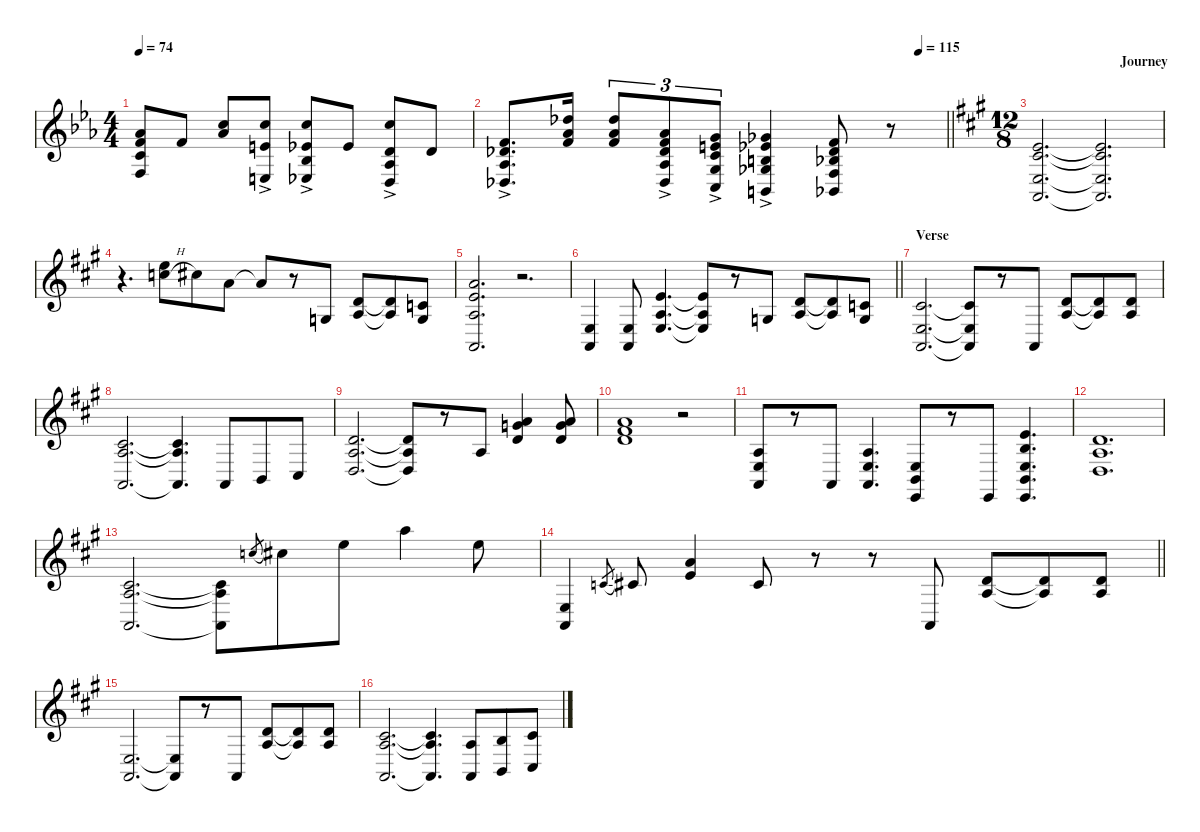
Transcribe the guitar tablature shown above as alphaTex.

\defaultSystemsLayout 4
\hideDynamics
\bracketExtendMode nobrackets
\singleTrackTrackNamePolicy hidden
\multiTrackTrackNamePolicy hidden
\firstSystemTrackNameMode fullname
\otherSystemsTrackNameOrientation horizontal
\track ("KEYBOARD" "org.") {instrument churchorgan}
\staff {score}
\tuning (E4 B3 G3 D3 A2 E2)
\ts (4 4)
\tempo 74
\clef g2
\ks eb
(9.2{acc b} 10.3{acc forcenatural} 10.4{acc forcenatural} 8.5{acc forcenatural}).8{dy f beam Up} 10.3{acc forcenatural}.8{beam Up} (8.1{acc forcenatural} 9.2{acc b}).8{beam Up} (8.1{ac acc forcenatural} 9.3{ac acc forcenatural} 7.5{ac acc forcenatural}).8{beam Up} (8.1{ac acc forcenatural} 8.3{ac acc b} 8.4{ac acc b} 6.5{ac acc b}).8{beam Up} 8.3{acc b}.8{beam Up} (8.1{ac acc forcenatural} 7.3{ac acc forcenatural} 6.4{ac acc b} 5.5{ac acc forcenatural}).8{beam Up} 7.3{acc forcenatural}.8{beam Up} |
\tempo (115 0.9375)
\barLineRight lightlight
(6.2{ac acc forcenatural} 6.3{ac acc b} 6.4{ac acc b} 4.5{ac acc b}).8{d beam Up} (9.1{acc b} 9.2{acc b} 10.3{acc forcenatural}).16{beam Up} (9.1{acc b} 9.2{acc b} 10.3{acc forcenatural}).8{tu (3 2) beam Up} (9.2{ac acc b} 10.3{ac acc forcenatural} 11.4{ac acc b} 11.5{ac acc b} 9.6{ac acc b}).8{tu (3 2) beam Up} (8.2{ac acc forcenatural} 9.3{ac acc forcenatural} 10.4{ac acc forcenatural} 10.5{ac acc forcenatural} 8.6{ac acc forcenatural}).8{tu (3 2) beam Up} (7.2{ac acc b} 8.3{ac acc b} 9.4{ac acc forcenatural} 9.5{ac acc b} 7.6{ac acc forcenatural}).4{beam Up} (6.2{acc forcenatural} 6.3{acc b} 8.4{acc b} 8.5{acc forcenatural} 6.6{acc b}).8{beam Up} r.8{beam Up} |
\ts (12 8)
\beaming (8 3 3 3 3)
\section ("" "                         Journey")
\ks a
(0.1{acc forcenatural} 2.2{acc #} 2.4{acc forcenatural} 0.5{acc forcenatural}).2{d dy mf beam Up} (0.1{t acc forcenatural} 2.2{t acc #} 2.4{t acc forcenatural} 0.5{t acc forcenatural}).2{d dy f beam Up} |
r.4{d beam Down} (12.1{acc forcenatural} 13.2{h acc forcenatural}).8{beam Down} 14.2{acc #}.8{beam Down} 14.3{acc forcenatural}.8{beam Down} 14.3{t acc forcenatural}.8{beam Up} r.8{beam Up} 5.4{acc forcenatural}.8{beam Up} (7.3{acc forcenatural} 7.4{acc forcenatural}).8{beam Up} (7.3{t acc forcenatural} 7.4{t acc forcenatural}).8{beam Up} (5.3{acc forcenatural} 5.4{acc forcenatural}).8{beam Up} |
(10.2{acc forcenatural} 9.3{acc forcenatural} 7.4{acc forcenatural} 0.5{acc forcenatural}).2{d beam Up} r.2{d beam Up} |
\barLineRight lightlight
(2.4{acc forcenatural} 0.5{acc forcenatural}).4{dy mf beam Up} (2.4{acc forcenatural} 0.5{acc forcenatural}).8{beam Up} (0.1{acc forcenatural} 2.3{acc forcenatural} 2.4{acc forcenatural}).4{d beam Up} (0.1{t acc forcenatural} 2.3{t acc forcenatural} 2.4{t acc forcenatural}).8{dy f beam Up} r.8{beam Up} 5.4{acc forcenatural}.8{beam Up} (7.3{acc forcenatural} 7.4{acc forcenatural}).8{beam Up} (7.3{t acc forcenatural} 7.4{t acc forcenatural}).8{beam Up} (5.3{acc forcenatural} 5.4{acc forcenatural}).8{beam Up} |
\section ("" "Verse")
(2.2{acc #} 2.4{acc forcenatural} 0.5{acc forcenatural}).2{d dy mf beam Up} (2.2{t acc #} 2.4{t acc forcenatural} 0.5{t acc forcenatural}).8{dy f beam Up} r.8{beam Up} 0.5{acc forcenatural}.8{beam Up} (7.3{acc forcenatural} 7.4{acc forcenatural}).8{beam Up} (7.3{t acc forcenatural} 7.4{t acc forcenatural}).8{beam Up} (7.3{acc forcenatural} 7.4{acc forcenatural}).8{beam Up} |
(6.3{acc #} 7.4{acc forcenatural} 0.5{acc forcenatural}).2{d beam Up} (6.3{t acc #} 7.4{t acc forcenatural} 0.5{t acc forcenatural}).4{d beam Up} 0.5{acc forcenatural}.8{beam Up} 2.5{acc forcenatural}.8{beam Up} 4.5{acc #}.8{beam Up} |
(7.3{acc forcenatural} 7.4{acc forcenatural} 5.5{acc forcenatural}).2{d beam Up} (7.3{t acc forcenatural} 7.4{t acc forcenatural} 5.5{t acc forcenatural}).8{beam Up} r.8{beam Up} 7.4{acc forcenatural}.8{beam Up} (5.1{acc forcenatural} 8.2{acc forcenatural} 7.3{acc forcenatural}).4{beam Up} (5.1{acc forcenatural} 8.2{acc forcenatural} 7.3{acc forcenatural}).8{beam Up} |
(5.1{acc forcenatural} 7.2{acc #} 7.3{acc forcenatural}).1{beam Up} r.2{beam Up} |
(2.3{acc forcenatural} 2.4{acc forcenatural} 0.5{acc forcenatural}).8{beam Up} r.8{beam Up} 0.5{acc forcenatural}.8{beam Up} (2.3{acc forcenatural} 2.4{acc forcenatural} 0.5{acc forcenatural}).4{d beam Up} (2.4{acc forcenatural} 2.5{acc forcenatural} 0.6{acc forcenatural}).8{beam Up} r.8{beam Up} 0.6{acc forcenatural}.8{beam Up} (0.1{acc forcenatural} 0.2{acc forcenatural} 2.4{acc forcenatural} 2.5{acc forcenatural} 0.6{acc forcenatural}).4{d dy mf beam Up} |
(7.3{acc forcenatural} 7.4{acc forcenatural} 5.5{acc forcenatural}).1{d dy f beam Up} |
(6.3{acc #} 7.4{acc forcenatural} 0.5{acc forcenatural}).2{d beam Up} (6.3{t acc #} 7.4{t acc forcenatural} 0.5{t acc forcenatural}).8{beam Down} 17.3{h acc forcenatural}.8{gr dy mf beam Up} 18.3{acc #}.8{dy f beam Down} 17.2{acc forcenatural}.8{beam Down} 17.1{acc forcenatural}.4{beam Down} 17.2{acc forcenatural}.8{beam Down} |
\barLineRight lightlight
(2.4{acc forcenatural} 0.5{acc forcenatural}).4{dy mf beam Up} 5.3{sl acc forcenatural}.8{gr dy mp beam Up} 6.3{acc #}.8{dy f beam Up} (5.1{acc forcenatural} 5.2{acc forcenatural}).4{beam Up} 6.3{acc #}.8{beam Up} r.8{beam Up} r.8{beam Up} 0.5{acc forcenatural}.8{beam Up} (7.3{acc forcenatural} 7.4{acc forcenatural}).8{beam Up} (7.3{t acc forcenatural} 7.4{t acc forcenatural}).8{beam Up} (7.3{acc forcenatural} 7.4{acc forcenatural}).8{beam Up} |
(2.4{acc forcenatural} 0.5{acc forcenatural}).2{d beam Up} (2.4{t acc forcenatural} 0.5{t acc forcenatural}).8{beam Up} r.8{beam Up} 0.5{acc forcenatural}.8{beam Up} (7.3{acc forcenatural} 7.4{acc forcenatural}).8{beam Up} (7.3{t acc forcenatural} 7.4{t acc forcenatural}).8{beam Up} (7.3{acc forcenatural} 7.4{acc forcenatural}).8{beam Up} |
(6.3{acc #} 7.4{acc forcenatural} 0.5{acc forcenatural}).2{d beam Up} (6.3{t acc #} 7.4{t acc forcenatural} 0.5{t acc forcenatural}).4{d beam Up} (2.3{acc forcenatural} 0.5{acc forcenatural}).8{dy mf beam Up} (4.3{acc forcenatural} 2.5{acc forcenatural}).8{beam Up} (6.3{acc #} 4.5{acc #}).8{beam Up}
